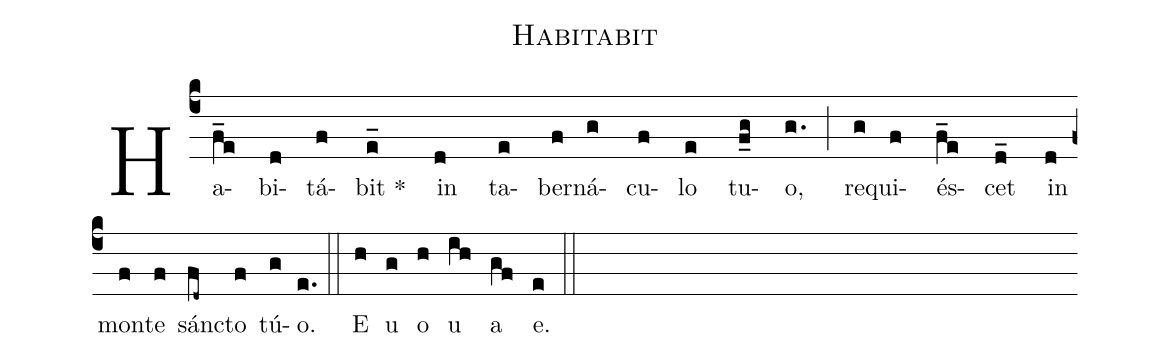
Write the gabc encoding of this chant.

name: Habitabit;
%%
(c4)
Ha(f_e)bi(d)tá(f)bit *(e_) in(d) ta(e)ber(f)ná(g)cu(f)lo(e) tu(f_g)o,(g.) (;)

re(g)qui(f)és(f_e)cet(d_) in(dz) mon(f)te(f) sánc(fd~)to(f) tú(g)o.(e.) (::)

E(h) u(g) o(h) u(ih) a(gf) e.(e) (::)
